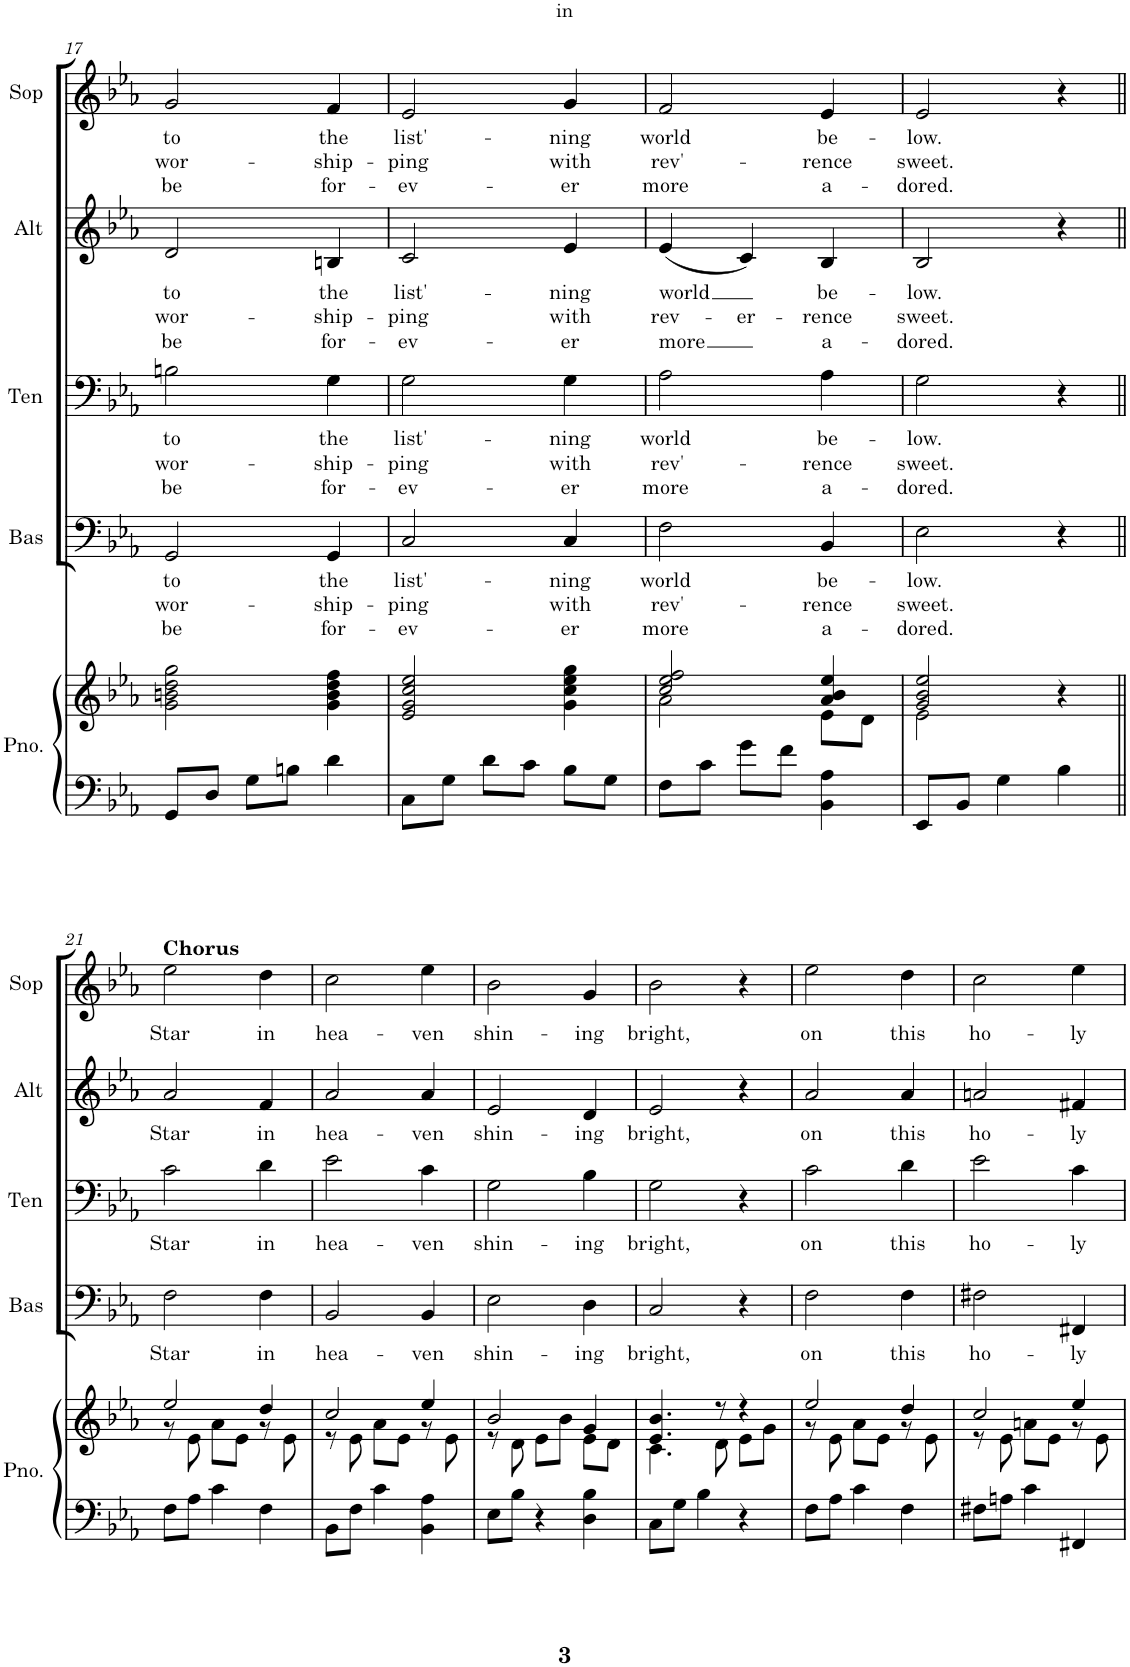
**kern	**kern	**kern	**text	**text	**text	**kern	**text	**text	**text	**kern	**text	**text	**text	**kern	**text	**text	**text
*part5	*part5	*part4	*part4	*part4	*part4	*part3	*part3	*part3	*part3	*part2	*part2	*part2	*part2	*part1	*part1	*part1	*part1
*staff6	*staff5	*staff4	*staff4	*staff4	*staff4	*staff3	*staff3	*staff3	*staff3	*staff2	*staff2	*staff2	*staff2	*staff1	*staff1	*staff1	*staff1
*I"Piano	*	*I"Bass	*	*	*	*I"Tenor	*	*	*	*I"Alto	*	*	*	*I"Soprano	*	*	*
*I'Pno.	*	*I'Bas	*	*	*	*I'Ten	*	*	*	*I'Alt	*	*	*	*I'Sop	*	*	*
!!LO:PB:g=z
*clefF4	*clefG2	*clefF4	*	*	*	*clefF4	*	*	*	*clefG2	*	*	*	*clefG2	*	*	*
*k[b-e-a-]	*k[b-e-a-]	*k[b-e-a-]	*	*	*	*k[b-e-a-]	*	*	*	*k[b-e-a-]	*	*	*	*k[b-e-a-]	*	*	*
*M3/4	*M3/4	*M3/4	*	*	*	*M3/4	*	*	*	*M3/4	*	*	*	*M3/4	*	*	*
=17	=17	=17	=17	=17	=17	=17	=17	=17	=17	=17	=17	=17	=17	=17	=17	=17	=17
!	!	!	!LO:LY:b	!LO:LY:b	!LO:LY:b	!	!LO:LY:b	!LO:LY:b	!LO:LY:b	!	!LO:LY:b	!LO:LY:b	!LO:LY:b	!	!LO:LY:b	!LO:LY:b	!LO:LY:b
8GG/L	2g\ 2bn\ 2dd\ 2gg\	2GG/	to	wor-	be	2Bn\	to	wor-	be	2d/	to	wor-	be	2g/	to	wor-	be
8D/J	.	.	.	.	.	.	.	.	.	.	.	.	.	.	.	.	.
8G\L	.	.	.	.	.	.	.	.	.	.	.	.	.	.	.	.	.
8Bn\J	.	.	.	.	.	.	.	.	.	.	.	.	.	.	.	.	.
!	!	!	!LO:LY:b	!LO:LY:b	!LO:LY:b	!	!LO:LY:b	!LO:LY:b	!LO:LY:b	!	!LO:LY:b	!LO:LY:b	!LO:LY:b	!	!LO:LY:b	!LO:LY:b	!LO:LY:b
4d\	4g\ 4b\ 4dd\ 4ff\	4GG/	the	-ship-	for-	4G\	the	-ship-	for-	4Bn/	the	-ship-	for-	4f/	the	-ship-	for-
=18	=18	=18	=18	=18	=18	=18	=18	=18	=18	=18	=18	=18	=18	=18	=18	=18	=18
!	!	!	!LO:LY:b	!LO:LY:b	!LO:LY:b	!	!LO:LY:b	!LO:LY:b	!LO:LY:b	!	!LO:LY:b	!LO:LY:b	!LO:LY:b	!	!LO:LY:b	!LO:LY:b	!LO:LY:b
8C\L	2e-/ 2g/ 2cc/ 2ee-/	2C/	list'-	-ping	-ev-	2G\	list'-	-ping	-ev-	2c/	list'-	-ping	-ev-	2e-/	list'-	-ping	-ev-
8G\J	.	.	.	.	.	.	.	.	.	.	.	.	.	.	.	.	.
8d\L	.	.	.	.	.	.	.	.	.	.	.	.	.	.	.	.	.
8c\J	.	.	.	.	.	.	.	.	.	.	.	.	.	.	.	.	.
!	!	!	!LO:LY:b	!LO:LY:b	!LO:LY:b	!	!LO:LY:b	!LO:LY:b	!LO:LY:b	!	!LO:LY:b	!LO:LY:b	!LO:LY:b	!	!LO:LY:b	!LO:LY:b	!LO:LY:b
8B-\L	4g\ 4cc\ 4ee-\ 4gg\	4C/	-ning	with	-er	4G\	-ning	with	-er	4e-/	-ning	with	-er	4g/	-ning	with	-er
8G\J	.	.	.	.	.	.	.	.	.	.	.	.	.	.	.	.	.
=19	=19	=19	=19	=19	=19	=19	=19	=19	=19	=19	=19	=19	=19	=19	=19	=19	=19
*	*^	*	*	*	*	*	*	*	*	*	*	*	*	*	*	*	*
!	!	!	!	!LO:LY:b	!LO:LY:b	!LO:LY:b	!	!LO:LY:b	!LO:LY:b	!LO:LY:b	!	!LO:LY:b	!LO:LY:b	!LO:LY:b	!	!LO:LY:b	!LO:LY:b	!LO:LY:b
8F\L	2cc/ 2ee-/ 2ff/	2a-\	2F\	world	rev'-	more	2A-\	world	rev'-	more	(4e-/	world	rev-	more	2f/	world	rev'-	more
8c\J	.	.	.	.	.	.	.	.	.	.	.	.	.	.	.	.	.	.
!	!	!	!	!	!	!	!	!	!	!	!	!	!LO:LY:b	!	!	!	!	!
8g\L	.	.	.	.	.	.	.	.	.	.	4c/)	.	-er-	.	.	.	.	.
8f\J	.	.	.	.	.	.	.	.	.	.	.	.	.	.	.	.	.	.
!	!	!	!	!LO:LY:b	!LO:LY:b	!LO:LY:b	!	!LO:LY:b	!LO:LY:b	!LO:LY:b	!	!LO:LY:b	!LO:LY:b	!LO:LY:b	!	!LO:LY:b	!LO:LY:b	!LO:LY:b
4BB-\ 4A-\	4a-/ 4b-/ 4ee-/	8e-\L	4BB-/	be-	-rence	a-	4A-\	be-	-rence	a-	4B-/	be-	-rence	a-	4e-/	be-	-rence	a-
.	.	8d\J	.	.	.	.	.	.	.	.	.	.	.	.	.	.	.	.
=20	=20	=20	=20	=20	=20	=20	=20	=20	=20	=20	=20	=20	=20	=20	=20	=20	=20	=20
!	!	!	!	!LO:LY:b	!LO:LY:b	!LO:LY:b	!	!LO:LY:b	!LO:LY:b	!LO:LY:b	!	!LO:LY:b	!LO:LY:b	!LO:LY:b	!	!LO:LY:b	!LO:LY:b	!LO:LY:b
8EE-/L	2g/ 2b-/ 2ee-/	2e-\	2E-\	-low.	sweet.	-dored.	2G\	-low.	sweet.	-dored.	2B-/	-low.	sweet.	-dored.	2e-/	-low.	sweet.	-dored.
8BB-/J	.	.	.	.	.	.	.	.	.	.	.	.	.	.	.	.	.	.
4G\	.	.	.	.	.	.	.	.	.	.	.	.	.	.	.	.	.	.
4B-\	4r	4ryy	4r	.	.	.	4r	.	.	.	4r	.	.	.	4r	.	.	.
!!LO:LB:g=z
=21||	=21||	=21||	=21||	=21||	=21||	=21||	=21||	=21||	=21||	=21||	=21||	=21||	=21||	=21||	=21||	=21||	=21||	=21||
!	!	!	!	!	!	!	!	!	!	!	!	!	!	!	!LO:TX:a:B:t=Chorus	!	!	!
!	!	!	!	!LO:LY:b	!	!	!	!LO:LY:b	!	!	!	!LO:LY:b	!	!	!	!LO:LY:b	!	!
8F\L	2ee-/	8r	2F\	Star	.	.	2c\	Star	.	.	2a-/	Star	.	.	2ee-\	Star	.	.
8A-\J	.	8e-\	.	.	.	.	.	.	.	.	.	.	.	.	.	.	.	.
4c\	.	8a-\L	.	.	.	.	.	.	.	.	.	.	.	.	.	.	.	.
.	.	8e-\J	.	.	.	.	.	.	.	.	.	.	.	.	.	.	.	.
!	!	!	!	!LO:LY:b	!	!	!	!LO:LY:b	!	!	!	!LO:LY:b	!	!	!	!LO:LY:b	!	!
4F\	4dd/	8r	4F\	in	.	.	4d\	in	.	.	4f/	in	.	.	4dd\	in	.	.
.	.	8e-\	.	.	.	.	.	.	.	.	.	.	.	.	.	.	.	.
=22	=22	=22	=22	=22	=22	=22	=22	=22	=22	=22	=22	=22	=22	=22	=22	=22	=22	=22
!	!	!	!	!LO:LY:b	!	!	!	!LO:LY:b	!	!	!	!LO:LY:b	!	!	!	!LO:LY:b	!	!
8BB-\L	2cc/	8r	2BB-/	hea-	.	.	2e-\	hea-	.	.	2a-/	hea-	.	.	2cc\	hea-	.	.
8F\J	.	8e-\	.	.	.	.	.	.	.	.	.	.	.	.	.	.	.	.
4c\	.	8a-\L	.	.	.	.	.	.	.	.	.	.	.	.	.	.	.	.
.	.	8e-\J	.	.	.	.	.	.	.	.	.	.	.	.	.	.	.	.
!	!	!	!	!LO:LY:b	!	!	!	!LO:LY:b	!	!	!	!LO:LY:b	!	!	!	!LO:LY:b	!	!
4BB-\ 4A-\	4ee-/	8r	4BB-/	-ven	.	.	4c\	-ven	.	.	4a-/	-ven	.	.	4ee-\	-ven	.	.
.	.	8e-\	.	.	.	.	.	.	.	.	.	.	.	.	.	.	.	.
=23	=23	=23	=23	=23	=23	=23	=23	=23	=23	=23	=23	=23	=23	=23	=23	=23	=23	=23
!	!	!	!	!LO:LY:b	!	!	!	!LO:LY:b	!	!	!	!LO:LY:b	!	!	!	!LO:LY:b	!	!
8E-\L	2b-/	8r	2E-\	shin-	.	.	2G\	shin-	.	.	2e-/	shin-	.	.	2b-\	shin-	.	.
8B-\J	.	8d\	.	.	.	.	.	.	.	.	.	.	.	.	.	.	.	.
4r	.	8e-\L	.	.	.	.	.	.	.	.	.	.	.	.	.	.	.	.
.	.	8b-\J	.	.	.	.	.	.	.	.	.	.	.	.	.	.	.	.
!	!	!	!	!LO:LY:b	!	!	!	!LO:LY:b	!	!	!	!LO:LY:b	!	!	!	!LO:LY:b	!	!
4D\ 4B-\	4g/	8e-\L	4D\	-ing	.	.	4B-\	-ing	.	.	4d/	-ing	.	.	4g/	-ing	.	.
.	.	8d\J	.	.	.	.	.	.	.	.	.	.	.	.	.	.	.	.
=24	=24	=24	=24	=24	=24	=24	=24	=24	=24	=24	=24	=24	=24	=24	=24	=24	=24	=24
!	!	!	!	!LO:LY:b	!	!	!	!LO:LY:b	!	!	!	!LO:LY:b	!	!	!	!LO:LY:b	!	!
8C\L	4.e-/ 4.b-/	4.c\	2C/	bright,	.	.	2G\	bright,	.	.	2e-/	bright,	.	.	2b-\	bright,	.	.
8G\J	.	.	.	.	.	.	.	.	.	.	.	.	.	.	.	.	.	.
4B-\	.	.	.	.	.	.	.	.	.	.	.	.	.	.	.	.	.	.
.	8r	8d\	.	.	.	.	.	.	.	.	.	.	.	.	.	.	.	.
4r	4r	8e-\L	4r	.	.	.	4r	.	.	.	4r	.	.	.	4r	.	.	.
.	.	8g\J	.	.	.	.	.	.	.	.	.	.	.	.	.	.	.	.
=25	=25	=25	=25	=25	=25	=25	=25	=25	=25	=25	=25	=25	=25	=25	=25	=25	=25	=25
!	!	!	!	!LO:LY:b	!	!	!	!LO:LY:b	!	!	!	!LO:LY:b	!	!	!	!LO:LY:b	!	!
8F\L	2ee-/	8r	2F\	on	.	.	2c\	on	.	.	2a-/	on	.	.	2ee-\	on	.	.
8A-\J	.	8e-\	.	.	.	.	.	.	.	.	.	.	.	.	.	.	.	.
4c\	.	8a-\L	.	.	.	.	.	.	.	.	.	.	.	.	.	.	.	.
.	.	8e-\J	.	.	.	.	.	.	.	.	.	.	.	.	.	.	.	.
!	!	!	!	!LO:LY:b	!	!	!	!LO:LY:b	!	!	!	!LO:LY:b	!	!	!	!LO:LY:b	!	!
4F\	4dd/	8r	4F\	this	.	.	4d\	this	.	.	4a-/	this	.	.	4dd\	this	.	.
.	.	8e-\	.	.	.	.	.	.	.	.	.	.	.	.	.	.	.	.
=26	=26	=26	=26	=26	=26	=26	=26	=26	=26	=26	=26	=26	=26	=26	=26	=26	=26	=26
!	!	!	!	!LO:LY:b	!	!	!	!LO:LY:b	!	!	!	!LO:LY:b	!	!	!	!LO:LY:b	!	!
8F#X\L	2cc/	8r	2F#X\	ho-	.	.	2e-\	ho-	.	.	2an/	ho-	.	.	2cc\	ho-	.	.
8An\J	.	8e-\	.	.	.	.	.	.	.	.	.	.	.	.	.	.	.	.
4c\	.	8an\L	.	.	.	.	.	.	.	.	.	.	.	.	.	.	.	.
.	.	8e-\J	.	.	.	.	.	.	.	.	.	.	.	.	.	.	.	.
!	!	!	!	!LO:LY:b	!	!	!	!LO:LY:b	!	!	!	!LO:LY:b	!	!	!	!LO:LY:b	!	!
4FF#X/	4ee-/	8r	4FF#X/	-ly	.	.	4c\	-ly	.	.	4f#X/	-ly	.	.	4ee-\	-ly	.	.
.	.	8e-\	.	.	.	.	.	.	.	.	.	.	.	.	.	.	.	.
*	*v	*v	*	*	*	*	*	*	*	*	*	*	*	*	*	*	*	*
=	=	=	=	=	=	=	=	=	=	=	=	=	=	=	=	=	=
*-	*-	*-	*-	*-	*-	*-	*-	*-	*-	*-	*-	*-	*-	*-	*-	*-	*-
